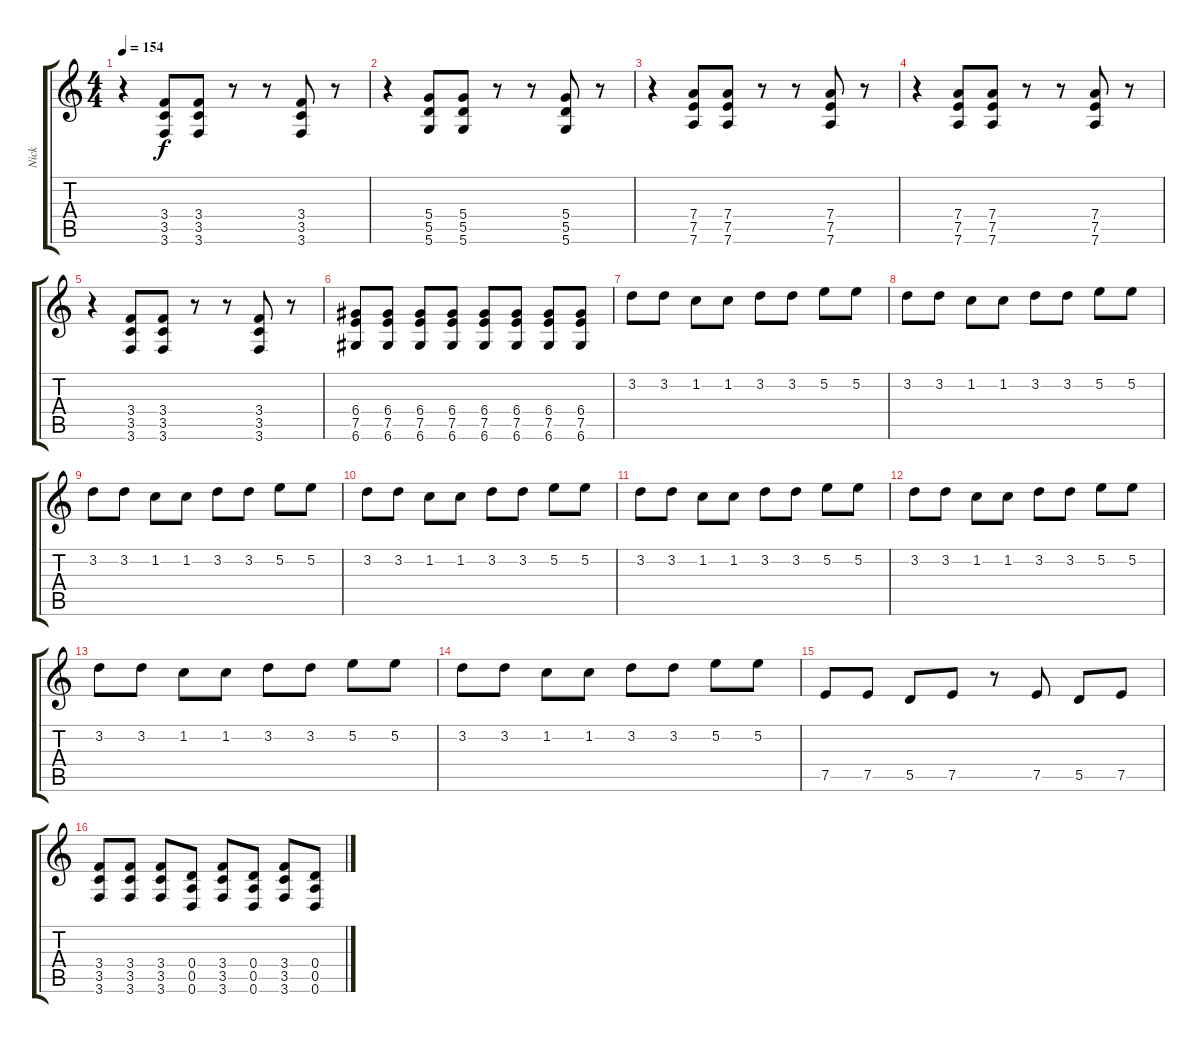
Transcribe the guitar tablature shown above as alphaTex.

\track ("Nick " "Nick ") {instrument distortionguitar}
\staff {score tabs}
\tuning (E4 B3 G3 D3 A2 D2) {hide}
\ts (4 4)
\tempo 154
\clef g2
\ks c
r.4{dy f} (3.4 3.5 3.6).8 (3.4 3.5 3.6).8 r.8 r.8 (3.4 3.5 3.6).8 r.8 |
r.4 (5.4 5.5 5.6).8 (5.4 5.5 5.6).8 r.8 r.8 (5.4 5.5 5.6).8 r.8 |
r.4 (7.4 7.5 7.6).8 (7.4 7.5 7.6).8 r.8 r.8 (7.4 7.5 7.6).8 r.8 |
r.4 (7.4 7.5 7.6).8 (7.4 7.5 7.6).8 r.8 r.8 (7.4 7.5 7.6).8 r.8 |
r.4 (3.4 3.5 3.6).8 (3.4 3.5 3.6).8 r.8 r.8 (3.4 3.5 3.6).8 r.8 |
(6.4 7.5 6.6).8 (6.4 7.5 6.6).8 (6.4 7.5 6.6).8 (6.4 7.5 6.6).8 (6.4 7.5 6.6).8 (6.4 7.5 6.6).8 (6.4 7.5 6.6).8 (6.4 7.5 6.6).8 |
3.2.8 3.2.8 1.2.8 1.2.8 3.2.8 3.2.8 5.2.8 5.2.8 |
3.2.8 3.2.8 1.2.8 1.2.8 3.2.8 3.2.8 5.2.8 5.2.8 |
3.2.8 3.2.8 1.2.8 1.2.8 3.2.8 3.2.8 5.2.8 5.2.8 |
3.2.8 3.2.8 1.2.8 1.2.8 3.2.8 3.2.8 5.2.8 5.2.8 |
3.2.8 3.2.8 1.2.8 1.2.8 3.2.8 3.2.8 5.2.8 5.2.8 |
3.2.8 3.2.8 1.2.8 1.2.8 3.2.8 3.2.8 5.2.8 5.2.8 |
3.2.8 3.2.8 1.2.8 1.2.8 3.2.8 3.2.8 5.2.8 5.2.8 |
3.2.8 3.2.8 1.2.8 1.2.8 3.2.8 3.2.8 5.2.8 5.2.8 |
7.5.8 7.5.8 5.5.8 7.5.8 r.8 7.5.8 5.5.8 7.5.8 |
(3.4 3.5 3.6).8 (3.4 3.5 3.6).8 (3.4 3.5 3.6).8 (0.4 0.5 0.6).8 (3.4 3.5 3.6).8 (0.4 0.5 0.6).8 (3.4 3.5 3.6).8 (0.4 0.5 0.6).8
